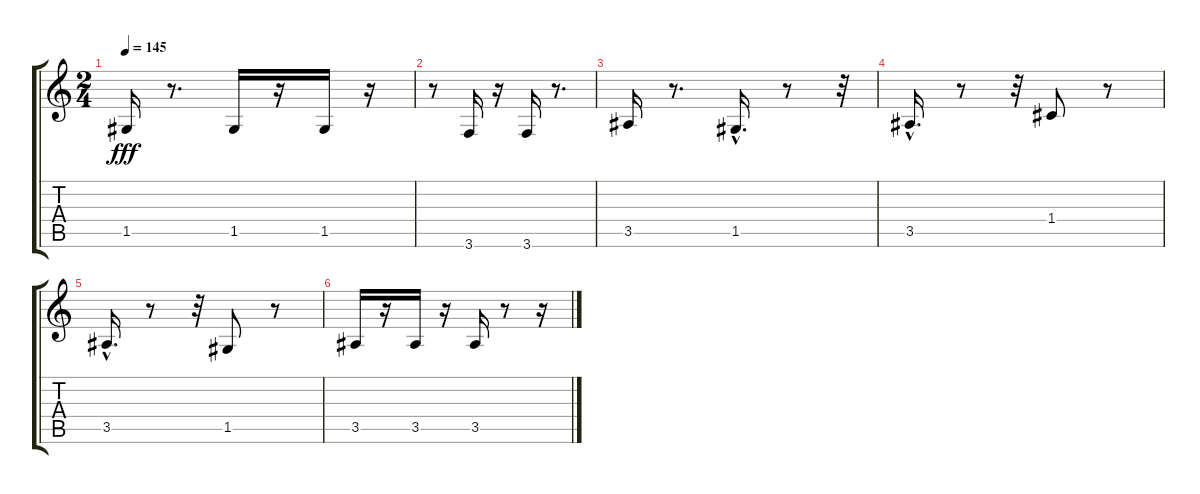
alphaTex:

\track "" {instrument fretlessbass}
\staff {score tabs}
\tuning (D4 A3 F3 C3 G2 D2) {hide}
\ts (2 4)
\tempo 145
\clef g2
\ks c
1.5.16{dy fff} r.8{d} 1.5.16 r.16 1.5.16 r.16 |
r.8 3.6.16 r.16 3.6.16 r.8{d} |
3.5.16 r.8{d} 1.5{hac}.16{d} r.8 r.32 |
3.5{hac}.16{d} r.8 r.32 1.4.8 r.8 |
3.5{hac}.16{d} r.8 r.32 1.5.8 r.8 |
3.5.16 r.16 3.5.16 r.16 3.5.16 r.8 r.16
